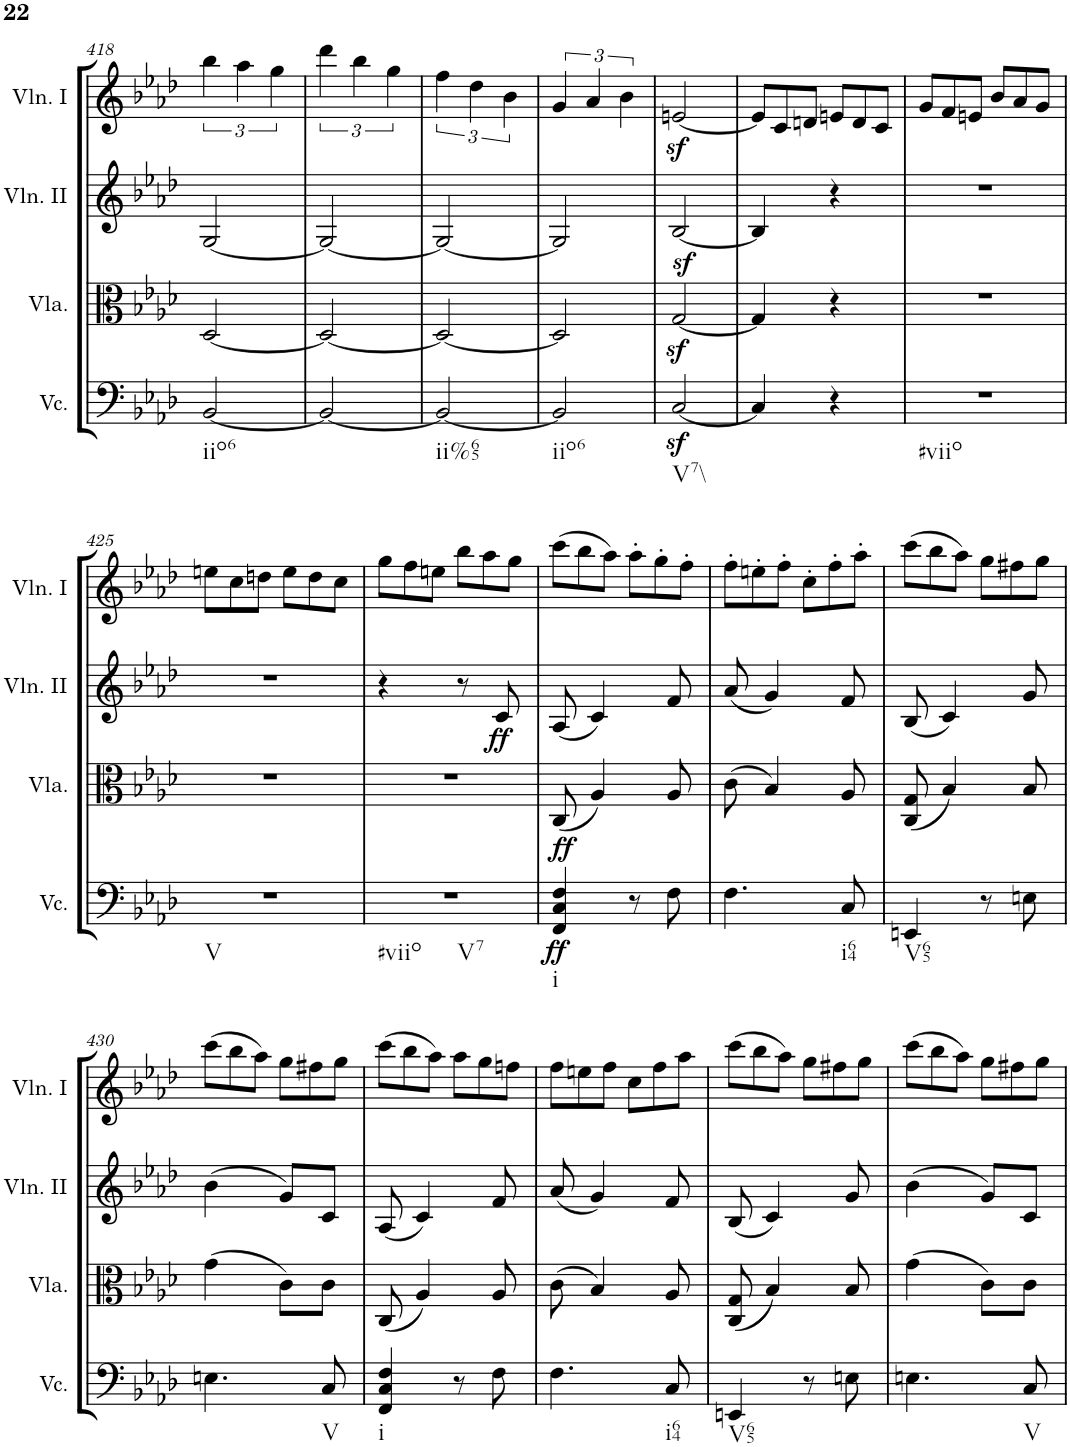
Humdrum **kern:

**kern	**dynam	**kern	**dynam	**kern	**dynam	**kern
*part4	*part4	*part3	*part3	*part2	*part2	*part1
*staff4	*staff4	*staff3	*staff3	*staff2	*staff2	*staff1
*I"Violoncello	*	*I"Viola	*	*I"Violino II	*	*I"Violino I
*I'Vc.	*	*I'Vla.	*	*I'Vln. II	*	*I'Vln. I
!!LO:PB:g=z
*clefF4	*	*clefC3	*	*clefG2	*	*clefG2
*k[b-e-a-d-]	*	*k[b-e-a-d-]	*	*k[b-e-a-d-]	*	*k[b-e-a-d-]
*M2/4	*	*M2/4	*	*M2/4	*	*M2/4
=418	=418	=418	=418	=418	=418	=418
!LO:TX:b:t=iio6	!	!	!	!	!	!
[2BB-/	.	[2D-/	.	[2G/	.	6bb-\
.	.	.	.	.	.	6aa-\
.	.	.	.	.	.	6gg\
=419	=419	=419	=419	=419	=419	=419
2BB-/_	.	2D-/_	.	2G/_	.	6ddd-\
.	.	.	.	.	.	6bb-\
.	.	.	.	.	.	6gg\
=420	=420	=420	=420	=420	=420	=420
!LO:TX:b:t=ii%65	!	!	!	!	!	!
2BB-/_	.	2D-/_	.	2G/_	.	6ff\
.	.	.	.	.	.	6dd-\
.	.	.	.	.	.	6b-\
=421	=421	=421	=421	=421	=421	=421
!LO:TX:b:t=iio6	!	!	!	!	!	!
2BB-/]	.	2D-/]	.	2G/]	.	6g/
.	.	.	.	.	.	6a-/
.	.	.	.	.	.	6b-\
=422	=422	=422	=422	=422	=422	=422
!LO:TX:b:t=V7\\	!	!	!	!	!	!
[2Cz</	.	[2Gz</	.	[2B-z</	.	[2enz</
=423	=423	=423	=423	=423	=423	=423
*	*	*	*	*	*	*Xtuplet
4C/]	.	4G/]	.	4B-/]	.	12e/L]
.	.	.	.	.	.	12c/
.	.	.	.	.	.	12dn/J
4r	.	4r	.	4r	.	12en/L
.	.	.	.	.	.	12d/
.	.	.	.	.	.	12c/J
=424	=424	=424	=424	=424	=424	=424
!LO:TX:b:t=#viio	!	!	!	!	!	!
2r	.	2r	.	2r	.	12g/L
.	.	.	.	.	.	12f/
.	.	.	.	.	.	12en/J
.	.	.	.	.	.	12b-/L
.	.	.	.	.	.	12a-/
.	.	.	.	.	.	12g/J
!!LO:LB:g=z
=425	=425	=425	=425	=425	=425	=425
!LO:TX:b:t=V	!	!	!	!	!	!
2r	.	2r	.	2r	.	12een\L
.	.	.	.	.	.	12cc\
.	.	.	.	.	.	12ddn\J
.	.	.	.	.	.	12ee\L
.	.	.	.	.	.	12dd\
.	.	.	.	.	.	12cc\J
=426	=426	=426	=426	=426	=426	=426
!LO:TX:b:t=#viio	!	!	!	!	!	!
!LO:TX:b:t=V7	!	!	!	!	!	!
2r	.	2r	.	4r	.	12gg\L
.	.	.	.	.	.	12ff\
.	.	.	.	.	.	12een\J
.	.	.	.	8r	.	12bb-\L
.	.	.	.	.	.	12aa-\
!	!	!	!	!	!LO:DY:b	!
.	.	.	.	8c/	ff	.
.	.	.	.	.	.	12gg\J
=427	=427	=427	=427	=427	=427	=427
!LO:TX:b:t=i	!	!	!	!	!	!
!	!LO:DY:b	!	!LO:DY:b	!	!	!
4FF/ 4C/ 4F/	ff	(8C/	ff	(8A-/	.	(12ccc\L
.	.	.	.	.	.	12bb-\
.	.	4A-/)	.	4c/)	.	.
.	.	.	.	.	.	12aa-\J)
8r	.	.	.	.	.	12aa-'\L
.	.	.	.	.	.	12gg'\
8F\	.	8A-/	.	8f/	.	.
.	.	.	.	.	.	12ff'\J
=428	=428	=428	=428	=428	=428	=428
4.F\	.	(8c\	.	(8a-/	.	12ff'\L
.	.	.	.	.	.	12een'\
.	.	4B-/)	.	4g/)	.	.
.	.	.	.	.	.	12ff'\J
.	.	.	.	.	.	12cc'\L
.	.	.	.	.	.	12ff'\
!LO:TX:b:t=i64	!	!	!	!	!	!
8C/	.	8A-/	.	8f/	.	.
.	.	.	.	.	.	12aa-'\J
=429	=429	=429	=429	=429	=429	=429
!LO:TX:b:t=V65	!	!	!	!	!	!
4EEn/	.	(8C/ 8G/	.	(8B-/	.	(12ccc\L
.	.	.	.	.	.	12bb-\
.	.	4B-/)	.	4c/)	.	.
.	.	.	.	.	.	12aa-\J)
8r	.	.	.	.	.	12gg\L
.	.	.	.	.	.	12ff#X\
8En\	.	8B-/	.	8g/	.	.
.	.	.	.	.	.	12gg\J
!!LO:LB:g=z
=430	=430	=430	=430	=430	=430	=430
4.En\	.	(4g\	.	(4b-\	.	(12ccc\L
.	.	.	.	.	.	12bb-\
.	.	.	.	.	.	12aa-\J)
.	.	8c\L)	.	8g/L)	.	12gg\L
.	.	.	.	.	.	12ff#X\
!LO:TX:b:t=V	!	!	!	!	!	!
8C/	.	8c\J	.	8c/J	.	.
.	.	.	.	.	.	12gg\J
=431	=431	=431	=431	=431	=431	=431
!LO:TX:b:t=i	!	!	!	!	!	!
4FF/ 4C/ 4F/	.	(8C/	.	(8A-/	.	(12ccc\L
.	.	.	.	.	.	12bb-\
.	.	4A-/)	.	4c/)	.	.
.	.	.	.	.	.	12aa-\J)
8r	.	.	.	.	.	12aa-\L
.	.	.	.	.	.	12gg\
8F\	.	8A-/	.	8f/	.	.
.	.	.	.	.	.	12ffn\J
=432	=432	=432	=432	=432	=432	=432
4.F\	.	(8c\	.	(8a-/	.	12ff\L
.	.	.	.	.	.	12een\
.	.	4B-/)	.	4g/)	.	.
.	.	.	.	.	.	12ff\J
.	.	.	.	.	.	12cc\L
.	.	.	.	.	.	12ff\
!LO:TX:b:t=i64	!	!	!	!	!	!
8C/	.	8A-/	.	8f/	.	.
.	.	.	.	.	.	12aa-\J
=433	=433	=433	=433	=433	=433	=433
!LO:TX:b:t=V65	!	!	!	!	!	!
4EEn/	.	(8C/ 8G/	.	(8B-/	.	(12ccc\L
.	.	.	.	.	.	12bb-\
.	.	4B-/)	.	4c/)	.	.
.	.	.	.	.	.	12aa-\J)
8r	.	.	.	.	.	12gg\L
.	.	.	.	.	.	12ff#X\
8En\	.	8B-/	.	8g/	.	.
.	.	.	.	.	.	12gg\J
=434	=434	=434	=434	=434	=434	=434
4.En\	.	(4g\	.	(4b-\	.	(12ccc\L
.	.	.	.	.	.	12bb-\
.	.	.	.	.	.	12aa-\J)
.	.	8c\L)	.	8g/L)	.	12gg\L
.	.	.	.	.	.	12ff#X\
!LO:TX:b:t=V	!	!	!	!	!	!
8C/	.	8c\J	.	8c/J	.	.
.	.	.	.	.	.	12gg\J
=	=	=	=	=	=	=
*-	*-	*-	*-	*-	*-	*-
